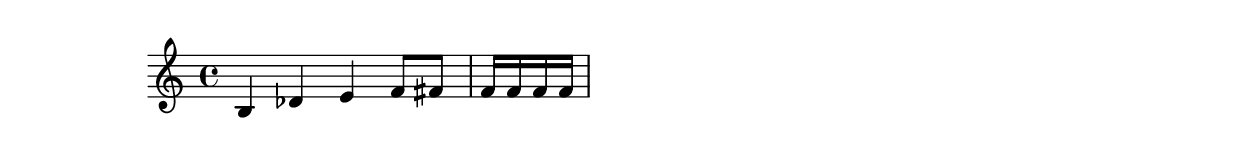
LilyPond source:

#(ly:set-option 'midi-extension "mid")
\version "2.12.3"
\include "english.ly"
\header{   }
\include "english.ly"
%{
ForceSargamChars: SrGmMdN
Raga: Lalit
Filename: lalit1

| N r G mM | mmmm
  .  
%}
melody = {
\clef treble
\key c \major
\time 4/4
\autoBeamOn  
\bar "|"  b4 df'4 e'4 f'8 fs'8 \bar "|"  \partial 4*1  f'16 f'16 f'16 f'16 \break

}

text = \lyricmode {

}

\score{

<<
\new Voice = "one" {
  \melody
}
\new Lyrics \lyricsto "one" \text
>>
\layout { }
\midi { }
}